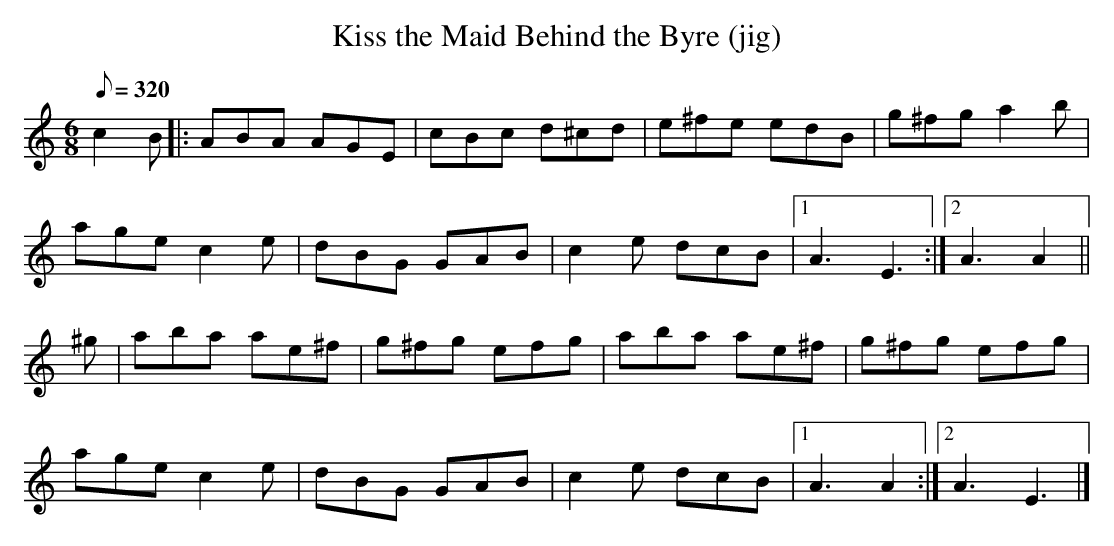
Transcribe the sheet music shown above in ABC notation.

X:1
T:Kiss the Maid Behind the Byre (jig) % nf<bb
L:1/8
M:6/8
Q:320
K:A minor
c2B|:ABA AGE|cBc d^cd|e^fe edB|g^fg a2b|
age c2e|dBG GAB|c2e dcB|1 A3 E3:|2 A3 A2||
^g|aba ae^f|g^fg efg|aba ae^f|g^fg efg|
age c2e|dBG GAB|c2e dcB|1 A3 A2:|2 A3 E3|]
